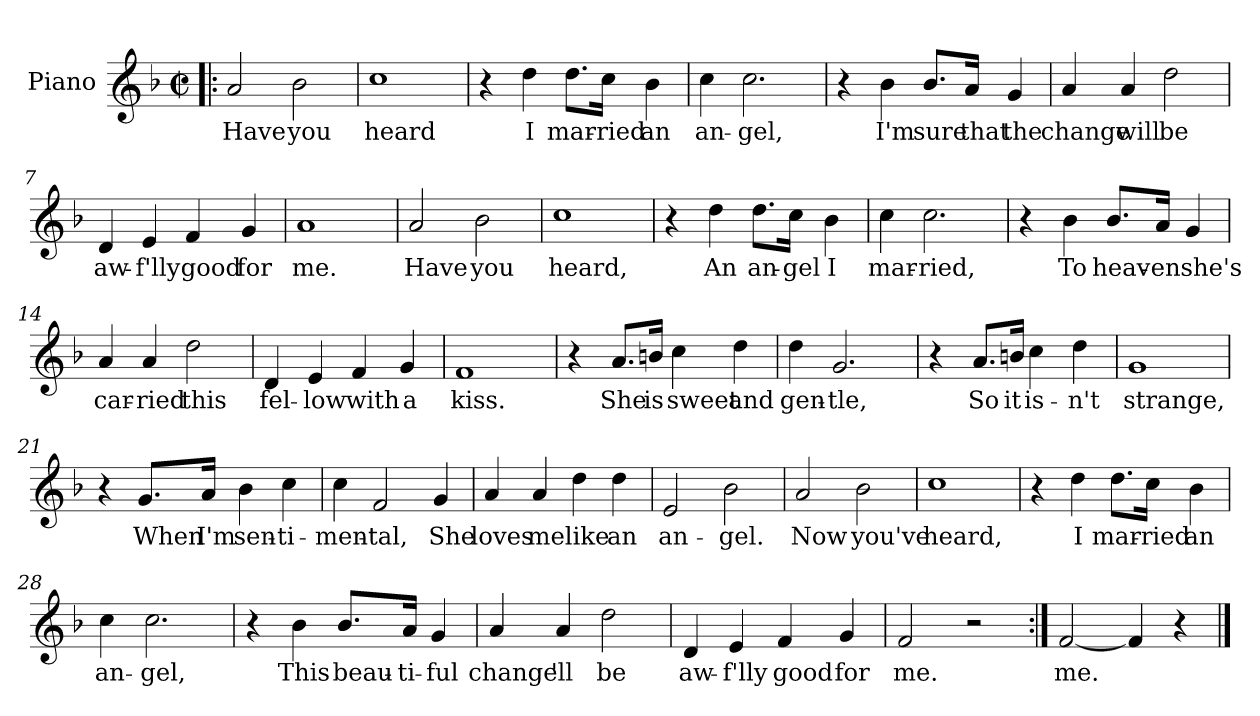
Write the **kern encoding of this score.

**kern	**text
*part1	*part1
*staff1	*staff1
*I"Piano	*
*I'Pno.	*
*clefG2	*
*k[b-]	*
*F:	*
*M2/2	*
*met(c|)	*
=1!|:	=1!|:
2a/	Have
2b-\	you
=2	=2
1cc	heard
=3	=3
4r	.
4dd\	I
8.dd\L	mar-
16cc\Jk	-ried
4b-\	an
=4	=4
4cc\	an-
2.cc\	-gel,
=5	=5
4r	.
4b-\	I'm
8.b-/L	sure
16a/Jk	that
4g/	the
!!LO:LB:g=z
=6	=6
4a/	change
4a/	will
2dd\	be
=7	=7
4d/	aw-
4e/	-f'lly
4f/	good
4g/	for
=8	=8
1a	me.
=9	=9
2a/	Have
2b-\	you
=10	=10
1cc	heard,
!!LO:LB:g=z
=11	=11
4r	.
4dd\	An
8.dd\L	an-
16cc\Jk	-gel
4b-\	I
=12	=12
4cc\	mar-
2.cc\	-ried,
=13	=13
4r	.
4b-\	To
8.b-/L	heav-
16a/Jk	-en
4g/	she's
=14	=14
4a/	car-
4a/	-ried
2dd\	this
!!LO:LB:g=z
=15	=15
4d/	fel-
4e/	-low
4f/	with
4g/	a
=16	=16
1f	kiss.
=17	=17
4r	.
8.a/L	She
16bn/Jk	is
4cc\	sweet
4dd\	and
=18	=18
4dd\	gen-
2.g/	-tle,
=19	=19
4r	.
8.a/L	So
16bn/Jk	it
4cc\	is-
4dd\	-n't
!!LO:LB:g=z
=20	=20
1g	strange,
=21	=21
4r	.
8.g/L	When
16a/Jk	I'm
4b-\	sen-
4cc\	-ti-
=22	=22
4cc\	-men-
2f/	-tal,
4g/	She
=23	=23
4a/	loves
4a/	me
4dd\	like
4dd\	an
=24	=24
2e/	an-
2b-\	-gel.
!!LO:LB:g=z
=25	=25
2a/	Now
2b-\	you've
=26	=26
1cc	heard,
=27	=27
4r	.
4dd\	I
8.dd\L	mar-
16cc\Jk	-ried
4b-\	an
=28	=28
4cc\	an-
2.cc\	-gel,
=29	=29
4r	.
4b-\	This
8.b-/L	beau-
16a/Jk	-ti-
4g/	-ful
!!LO:LB:g=z
=30	=30
4a/	change
4a/	'll
2dd\	be
=31	=31
4d/	aw-
4e/	-f'lly
4f/	good
4g/	for
=32	=32
2f/	me.
2r	.
=33:|!	=33:|!
[2f/	me.
4f/]	.
4r	.
==	==
*-	*-
